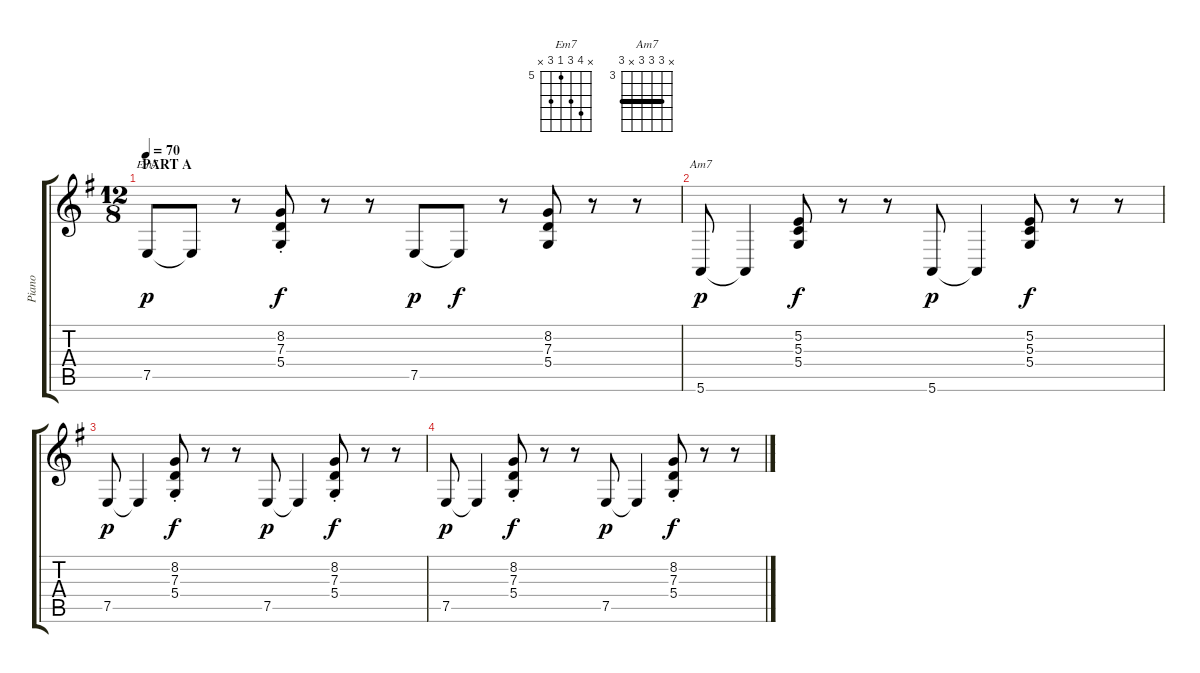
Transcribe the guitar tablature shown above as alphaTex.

\track ("Piano" "Piano") {instrument electricgrandpiano}
\staff {score tabs}
\tuning (E4 B3 G3 D3 A2 E2) {hide}
\chord ("Em7" x 8 7 5 7 x) {firstfret 5}
\chord ("Am7" x 5 5 5 x 5) {firstfret 3 barre 5}
\ts (12 8)
\section ("" "PART A")
\tempo 70
\clef g2
\ks eminor
7.5.8{ch "Em7" dy p instrument electricgrandpiano} 7.5{t}.8 r.8 (8.2{st} 7.3 5.4).8{dy f} r.8 r.8 7.5.8{dy p} 7.5{t}.8{dy f} r.8 (8.2 7.3 5.4).8 r.8 r.8 |
5.6.8{ch "Am7" dy p} 5.6{t}.4 (5.2 5.3 5.4).8{dy f} r.8 r.8 5.6.8{dy p} 5.6{t}.4 (5.2 5.3 5.4).8{dy f} r.8 r.8 |
7.5.8{dy p} 7.5{t}.4 (8.2 7.3{st} 5.4).8{dy f} r.8 r.8 7.5.8{dy p} 7.5{t}.4 (8.2 7.3{st} 5.4).8{dy f} r.8 r.8 |
7.5.8{dy p} 7.5{t}.4 (8.2 7.3{st} 5.4).8{dy f} r.8 r.8 7.5.8{dy p} 7.5{t}.4 (8.2 7.3{st} 5.4).8{dy f} r.8 r.8
